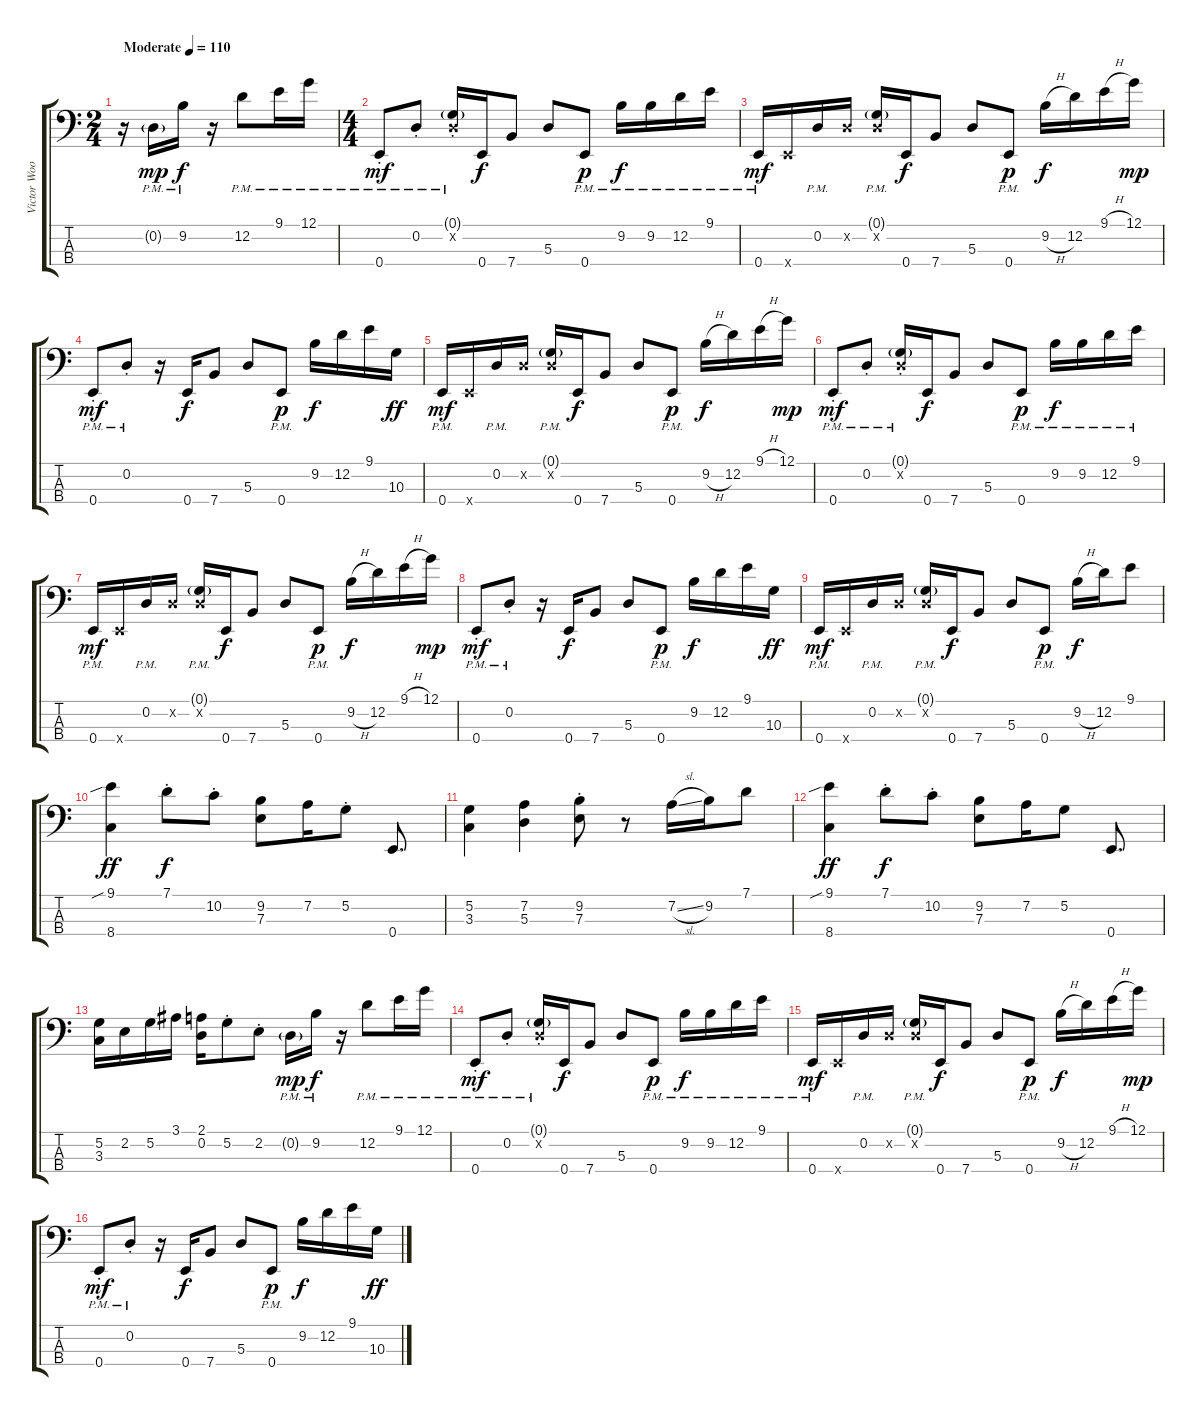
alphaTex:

\track ("Victor Wooten" "Victor Woo") {instrument electricbassfinger}
\staff {score tabs}
\tuning (G2 D2 A1 E1) {hide}
\ts (2 4)
\tempo (110 "Moderate")
\clef f4
\ks c
r.16{dy mp instrument electricbassfinger} 0.2{g pm}.16 9.2{pm}.16{dy f} r.16 12.2{pm}.8 9.1{pm}.16 12.1{pm}.16 |
\ts (4 4)
0.4{pm st}.8{dy mf} 0.2{pm st}.8 (0.1{g pm st} 0.2{x}).16 0.4.16{dy f} 7.4.8 5.3.8 0.4{pm}.8{dy p} 9.2{pm}.16{dy f} 9.2{pm}.16 12.2{pm}.16 9.1{pm}.16 |
0.4{pm}.16{dy mf} 0.4{x}.16 0.2{pm}.16 0.2{x}.16 (0.1{g pm} 0.2{x}).16 0.4.16{dy f} 7.4.8 5.3.8 0.4{pm}.8{dy p} 9.2{h}.16{dy f} 12.2.16 9.1{h}.16 12.1.16{dy mp} |
0.4{pm st}.8{dy mf} 0.2{pm st}.8 r.16 0.4.16{dy f} 7.4.8 5.3.8 0.4{pm}.8{dy p} 9.2.16{dy f} 12.2.16 9.1.16 10.3.16{dy ff} |
0.4{pm}.16{dy mf} 0.4{x}.16 0.2{pm}.16 0.2{x}.16 (0.1{g pm} 0.2{x}).16 0.4.16{dy f} 7.4.8 5.3.8 0.4{pm}.8{dy p} 9.2{h}.16{dy f} 12.2.16 9.1{h}.16 12.1.16{dy mp} |
0.4{pm st}.8{dy mf} 0.2{pm st}.8 (0.1{g pm st} 0.2{x}).16 0.4.16{dy f} 7.4.8 5.3.8 0.4{pm}.8{dy p} 9.2{pm}.16{dy f} 9.2{pm}.16 12.2{pm}.16 9.1{pm}.16 |
0.4{pm}.16{dy mf} 0.4{x}.16 0.2{pm}.16 0.2{x}.16 (0.1{g pm} 0.2{x}).16 0.4.16{dy f} 7.4.8 5.3.8 0.4{pm}.8{dy p} 9.2{h}.16{dy f} 12.2.16 9.1{h}.16 12.1.16{dy mp} |
0.4{pm st}.8{dy mf} 0.2{pm st}.8 r.16 0.4.16{dy f} 7.4.8 5.3.8 0.4{pm}.8{dy p} 9.2.16{dy f} 12.2.16 9.1.16 10.3.16{dy ff} |
0.4{pm}.16{dy mf} 0.4{x}.16 0.2{pm}.16 0.2{x}.16 (0.1{g pm} 0.2{x}).16 0.4.16{dy f} 7.4.8 5.3.8 0.4{pm}.8{dy p} 9.2{h}.16{dy f} 12.2.16 9.1.8 |
(9.1{sib} 8.4).4{dy ff} 7.1{st}.8{dy f} 10.2{st}.8 (9.2 7.3).8 7.2.16 5.2{st}.8 0.4.8{d} |
(5.2 3.3).4 (7.2 5.3).4 (9.2{st} 7.3{st}).8 r.8 7.2{sl}.16 9.2.16 7.1.8 |
(9.1{sib} 8.4).4{dy ff} 7.1{st}.8{dy f} 10.2{st}.8 (9.2 7.3).8 7.2.16 5.2.8 0.4.8{d} |
(5.2 3.3).16 2.2.16 5.2.16 3.1.16 (2.1 0.2).16 5.2{st}.8 2.2{st}.8 0.2{g pm}.16{dy mp} 9.2{pm}.16{dy f} r.16 12.2{pm}.8 9.1{pm}.16 12.1{pm}.16 |
0.4{pm st}.8{dy mf} 0.2{pm st}.8 (0.1{g pm st} 0.2{x}).16 0.4.16{dy f} 7.4.8 5.3.8 0.4{pm}.8{dy p} 9.2{pm}.16{dy f} 9.2{pm}.16 12.2{pm}.16 9.1{pm}.16 |
0.4{pm}.16{dy mf} 0.4{x}.16 0.2{pm}.16 0.2{x}.16 (0.1{g pm} 0.2{x}).16 0.4.16{dy f} 7.4.8 5.3.8 0.4{pm}.8{dy p} 9.2{h}.16{dy f} 12.2.16 9.1{h}.16 12.1.16{dy mp} |
0.4{pm st}.8{dy mf} 0.2{pm st}.8 r.16 0.4.16{dy f} 7.4.8 5.3.8 0.4{pm}.8{dy p} 9.2.16{dy f} 12.2.16 9.1.16 10.3.16{dy ff}
